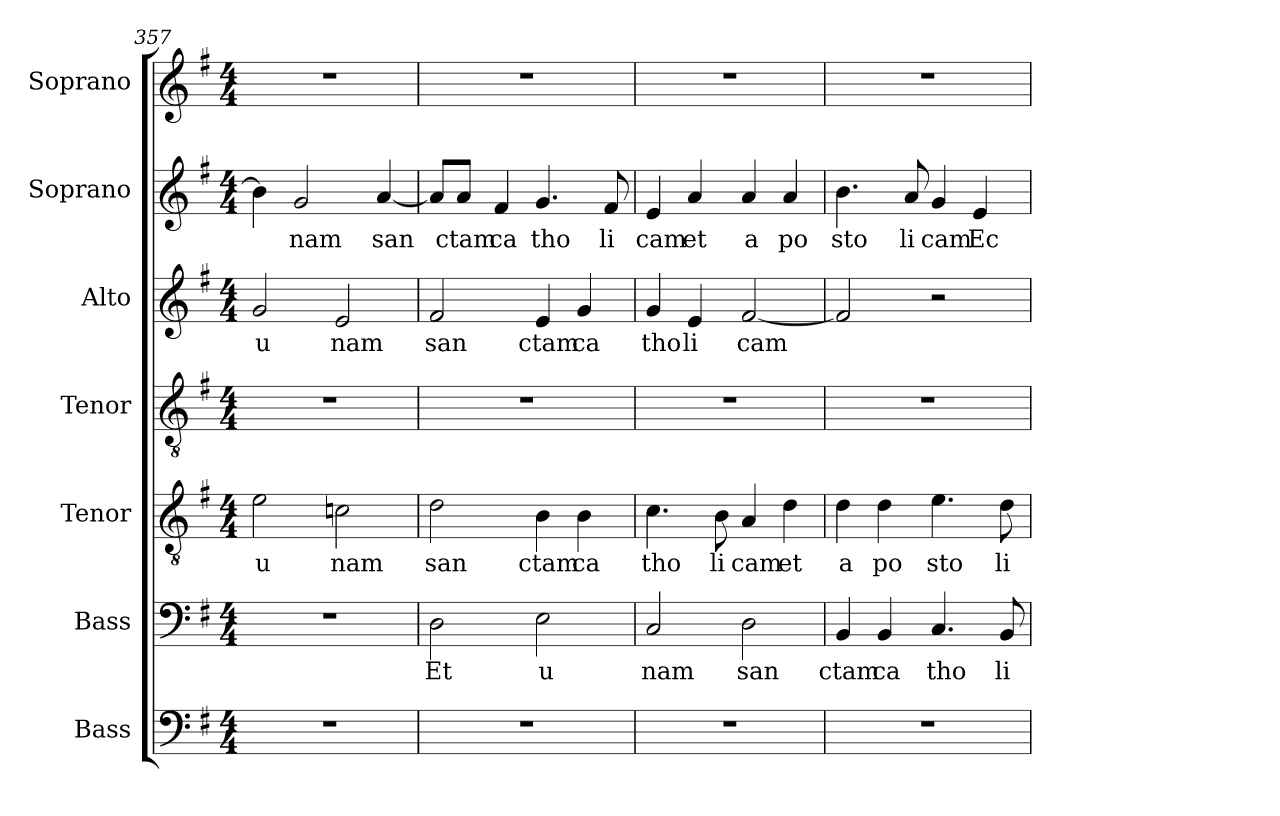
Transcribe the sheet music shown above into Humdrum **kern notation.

**kern	**kern	**text	**kern	**text	**kern	**kern	**text	**kern	**text	**kern
*part7	*part6	*part6	*part5	*part5	*part4	*part3	*part3	*part2	*part2	*part1
*staff7	*staff6	*staff6	*staff5	*staff5	*staff4	*staff3	*staff3	*staff2	*staff2	*staff1
*I"Bass	*I"Bass	*	*I"Tenor	*	*I"Tenor	*I"Alto	*	*I"Soprano	*	*I"Soprano
*I'B.	*I'B.	*	*I'T.	*	*I'T.	*I'A.	*	*I'S.	*	*I'S.
*clefF4	*clefF4	*	*clefGv2	*	*clefGv2	*clefG2	*	*clefG2	*	*clefG2
*	*	*	*ITrd7c12	*	*ITrd7c12	*	*	*	*	*
*k[f#]	*k[f#]	*	*k[f#]	*	*k[f#]	*k[f#]	*	*k[f#]	*	*k[f#]
*G:	*G:	*	*G:	*	*G:	*G:	*	*G:	*	*G:
*M4/4	*M4/4	*	*M4/4	*	*M4/4	*M4/4	*	*M4/4	*	*M4/4
=357	=357	=357	=357	=357	=357	=357	=357	=357	=357	=357
!	!	!	!	!LO:LY:b:color=#000000	!	!	!	!	!	!
!	!	!	!	!	!	!	!LO:LY:b:color=#000000	!	!	!
1r	1r	.	2Ei\	u	1r	2gi/	u	4bi\]	.	1r
!	!	!	!	!	!	!	!	!	!LO:LY:b:color=#000000	!
.	.	.	.	.	.	.	.	2gi/	nam	.
!	!	!	!	!LO:LY:b:color=#000000	!	!	!	!	!	!
!	!	!	!	!	!	!	!LO:LY:b:color=#000000	!	!	!
.	.	.	2Cni\	nam	.	2ei/	nam	.	.	.
!	!	!	!	!	!	!	!	!	!LO:LY:b:color=#000000	!
.	.	.	.	.	.	.	.	[4ai/	san	.
!!LO:LB:g=z
=358	=358	=358	=358	=358	=358	=358	=358	=358	=358	=358
!	!	!LO:LY:b:color=#000000	!	!	!	!	!	!	!	!
!	!	!	!	!LO:LY:b:color=#000000	!	!	!	!	!	!
!	!	!	!	!	!	!	!LO:LY:b:color=#000000	!	!	!
1r	2Di\	Et	2Di\	san	1r	2f#i/	san	8ai/L]	.	1r
!	!	!	!	!	!	!	!	!	!LO:LY:b:color=#000000	!
.	.	.	.	.	.	.	.	8ai/J	ctam	.
!	!	!	!	!	!	!	!	!	!LO:LY:b:color=#000000	!
.	.	.	.	.	.	.	.	4f#i/	ca	.
!	!	!LO:LY:b:color=#000000	!	!	!	!	!	!	!	!
!	!	!	!	!LO:LY:b:color=#000000	!	!	!	!	!	!
!	!	!	!	!	!	!	!LO:LY:b:color=#000000	!	!	!
!	!	!	!	!	!	!	!	!	!LO:LY:b:color=#000000	!
.	2Ei\	u	4BBi\	ctam	.	4ei/	ctam	4.gi/	tho	.
!	!	!	!	!LO:LY:b:color=#000000	!	!	!	!	!	!
!	!	!	!	!	!	!	!LO:LY:b:color=#000000	!	!	!
.	.	.	4BBi\	ca	.	4gi/	ca	.	.	.
!	!	!	!	!	!	!	!	!	!LO:LY:b:color=#000000	!
.	.	.	.	.	.	.	.	8f#i/	li	.
=359	=359	=359	=359	=359	=359	=359	=359	=359	=359	=359
!	!	!LO:LY:b:color=#000000	!	!	!	!	!	!	!	!
!	!	!	!	!LO:LY:b:color=#000000	!	!	!	!	!	!
!	!	!	!	!	!	!	!LO:LY:b:color=#000000	!	!	!
!	!	!	!	!	!	!	!	!	!LO:LY:b:color=#000000	!
1r	2Ci/	nam	4.Ci\	tho	1r	4gi/	tho	4ei/	cam	1r
!	!	!	!	!	!	!	!LO:LY:b:color=#000000	!	!	!
!	!	!	!	!	!	!	!	!	!LO:LY:b:color=#000000	!
.	.	.	.	.	.	4ei/	li	4ai/	et	.
!	!	!	!	!LO:LY:b:color=#000000	!	!	!	!	!	!
.	.	.	8BBi\	li	.	.	.	.	.	.
!	!	!LO:LY:b:color=#000000	!	!	!	!	!	!	!	!
!	!	!	!	!LO:LY:b:color=#000000	!	!	!	!	!	!
!	!	!	!	!	!	!	!LO:LY:b:color=#000000	!	!	!
!	!	!	!	!	!	!	!	!	!LO:LY:b:color=#000000	!
.	2Di\	san	4AAi/	cam	.	[2f#i/	cam	4ai/	a	.
!	!	!	!	!LO:LY:b:color=#000000	!	!	!	!	!	!
!	!	!	!	!	!	!	!	!	!LO:LY:b:color=#000000	!
.	.	.	4Di\	et	.	.	.	4ai/	po	.
=360	=360	=360	=360	=360	=360	=360	=360	=360	=360	=360
!	!	!LO:LY:b:color=#000000	!	!	!	!	!	!	!	!
!	!	!	!	!LO:LY:b:color=#000000	!	!	!	!	!	!
!	!	!	!	!	!	!	!	!	!LO:LY:b:color=#000000	!
1r	4BBi/	ctam	4Di\	a	1r	2f#i/]	.	4.bi\	sto	1r
!	!	!LO:LY:b:color=#000000	!	!	!	!	!	!	!	!
!	!	!	!	!LO:LY:b:color=#000000	!	!	!	!	!	!
.	4BBi/	ca	4Di\	po	.	.	.	.	.	.
!	!	!	!	!	!	!	!	!	!LO:LY:b:color=#000000	!
.	.	.	.	.	.	.	.	8ai/	li	.
!	!	!LO:LY:b:color=#000000	!	!	!	!	!	!	!	!
!	!	!	!	!LO:LY:b:color=#000000	!	!	!	!	!	!
!	!	!	!	!	!	!	!	!	!LO:LY:b:color=#000000	!
.	4.Ci/	tho	4.Ei\	sto	.	2r	.	4gi/	cam	.
!	!	!	!	!	!	!	!	!	!LO:LY:b:color=#000000	!
.	.	.	.	.	.	.	.	4ei/	Ec	.
!	!	!LO:LY:b:color=#000000	!	!	!	!	!	!	!	!
!	!	!	!	!LO:LY:b:color=#000000	!	!	!	!	!	!
.	8BBi/	li	8Di\	li	.	.	.	.	.	.
=	=	=	=	=	=	=	=	=	=	=
*-	*-	*-	*-	*-	*-	*-	*-	*-	*-	*-
